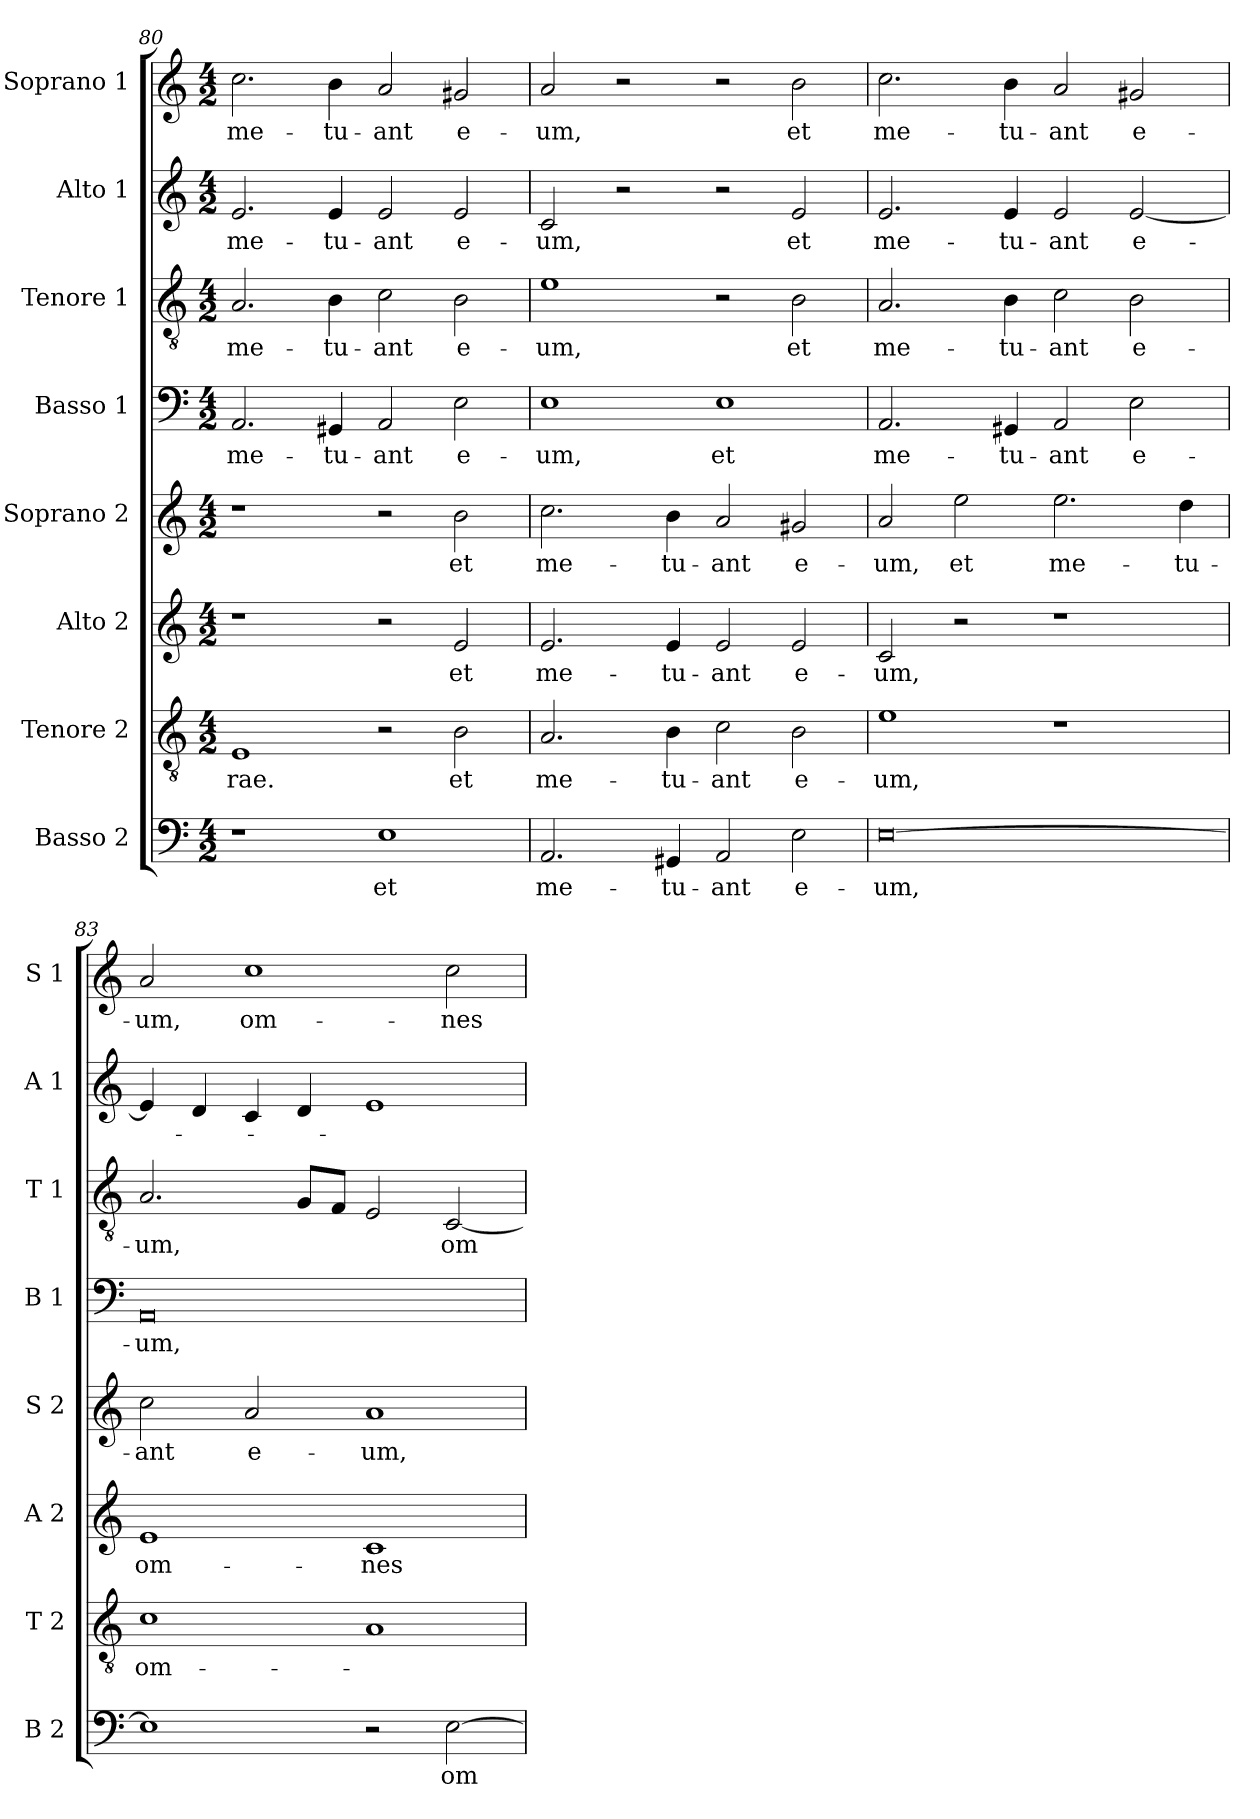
**kern	**text	**kern	**text	**kern	**text	**kern	**text	**kern	**text	**kern	**text	**kern	**text	**kern	**text
*part8	*part8	*part7	*part7	*part6	*part6	*part5	*part5	*part4	*part4	*part3	*part3	*part2	*part2	*part1	*part1
*staff8	*staff8	*staff7	*staff7	*staff6	*staff6	*staff5	*staff5	*staff4	*staff4	*staff3	*staff3	*staff2	*staff2	*staff1	*staff1
*I"Basso 2	*	*I"Tenore 2	*	*I"Alto 2	*	*I"Soprano 2	*	*I"Basso 1	*	*I"Tenore 1	*	*I"Alto 1	*	*I"Soprano 1	*
*I'B 2	*	*I'T 2	*	*I'A 2	*	*I'S 2	*	*I'B 1	*	*I'T 1	*	*I'A 1	*	*I'S 1	*
*clefF4	*	*clefGv2	*	*clefG2	*	*clefG2	*	*clefF4	*	*clefGv2	*	*clefG2	*	*clefG2	*
*k[]	*	*k[]	*	*k[]	*	*k[]	*	*k[]	*	*k[]	*	*k[]	*	*k[]	*
*C:	*	*C:	*	*C:	*	*C:	*	*C:	*	*C:	*	*C:	*	*C:	*
*M4/2	*	*M4/2	*	*M4/2	*	*M4/2	*	*M4/2	*	*M4/2	*	*M4/2	*	*M4/2	*
=80	=80	=80	=80	=80	=80	=80	=80	=80	=80	=80	=80	=80	=80	=80	=80
1r	.	1E	-rae.	1r	.	1r	.	2.AA/	me-	2.A/	me-	2.e/	me-	2.cc\	me-
.	.	.	.	.	.	.	.	4GG#X/	-tu-	4B\	-tu-	4e/	-tu-	4b\	-tu-
1E	et	2r	.	2r	.	2r	.	2AA/	-ant	2c\	-ant	2e/	-ant	2a/	-ant
.	.	2B\	et	2e/	et	2b\	et	2E\	e-	2B\	e-	2e/	e-	2g#X/	e-
=81	=81	=81	=81	=81	=81	=81	=81	=81	=81	=81	=81	=81	=81	=81	=81
2.AA/	me-	2.A/	me-	2.e/	me-	2.cc\	me-	1E	-um,	1e	-um,	2c/	-um,	2a/	-um,
.	.	.	.	.	.	.	.	.	.	.	.	2r	.	2r	.
4GG#X/	-tu-	4B\	-tu-	4e/	-tu-	4b\	-tu-	.	.	.	.	.	.	.	.
2AA/	-ant	2c\	-ant	2e/	-ant	2a/	-ant	1E	et	2r	.	2r	.	2r	.
2E\	e-	2B\	e-	2e/	e-	2g#X/	e-	.	.	2B\	et	2e/	et	2b\	et
=82	=82	=82	=82	=82	=82	=82	=82	=82	=82	=82	=82	=82	=82	=82	=82
[0E	-um,	1e	-um,	2c/	-um,	2a/	-um,	2.AA/	me-	2.A/	me-	2.e/	me-	2.cc\	me-
.	.	.	.	2r	.	2ee\	et	.	.	.	.	.	.	.	.
.	.	.	.	.	.	.	.	4GG#X/	-tu-	4B\	-tu-	4e/	-tu-	4b\	-tu-
.	.	1r	.	1r	.	2.ee\	me-	2AA/	-ant	2c\	-ant	2e/	-ant	2a/	-ant
.	.	.	.	.	.	.	.	2E\	e-	2B\	e-	[2e/	e-	2g#X/	e-
.	.	.	.	.	.	4dd\	-tu-	.	.	.	.	.	.	.	.
=83	=83	=83	=83	=83	=83	=83	=83	=83	=83	=83	=83	=83	=83	=83	=83
1E]	.	1c	om-	1e	om-	2cc\	-ant	0AA	-um,	2.A/	-um,	4e/]	.	2a/	-um,
.	.	.	.	.	.	.	.	.	.	.	.	4d/	.	.	.
.	.	.	.	.	.	2a/	e-	.	.	.	.	4c/	.	1cc	om-
.	.	.	.	.	.	.	.	.	.	8G/L	.	4d/	.	.	.
.	.	.	.	.	.	.	.	.	.	8F/J	.	.	.	.	.
2r	.	1A	.	1c	-nes	1a	-um,	.	.	2E/	.	1e	.	.	.
[2E\	om-	.	.	.	.	.	.	.	.	[2C/	om-	.	.	2cc\	-nes
=	=	=	=	=	=	=	=	=	=	=	=	=	=	=	=
*-	*-	*-	*-	*-	*-	*-	*-	*-	*-	*-	*-	*-	*-	*-	*-
